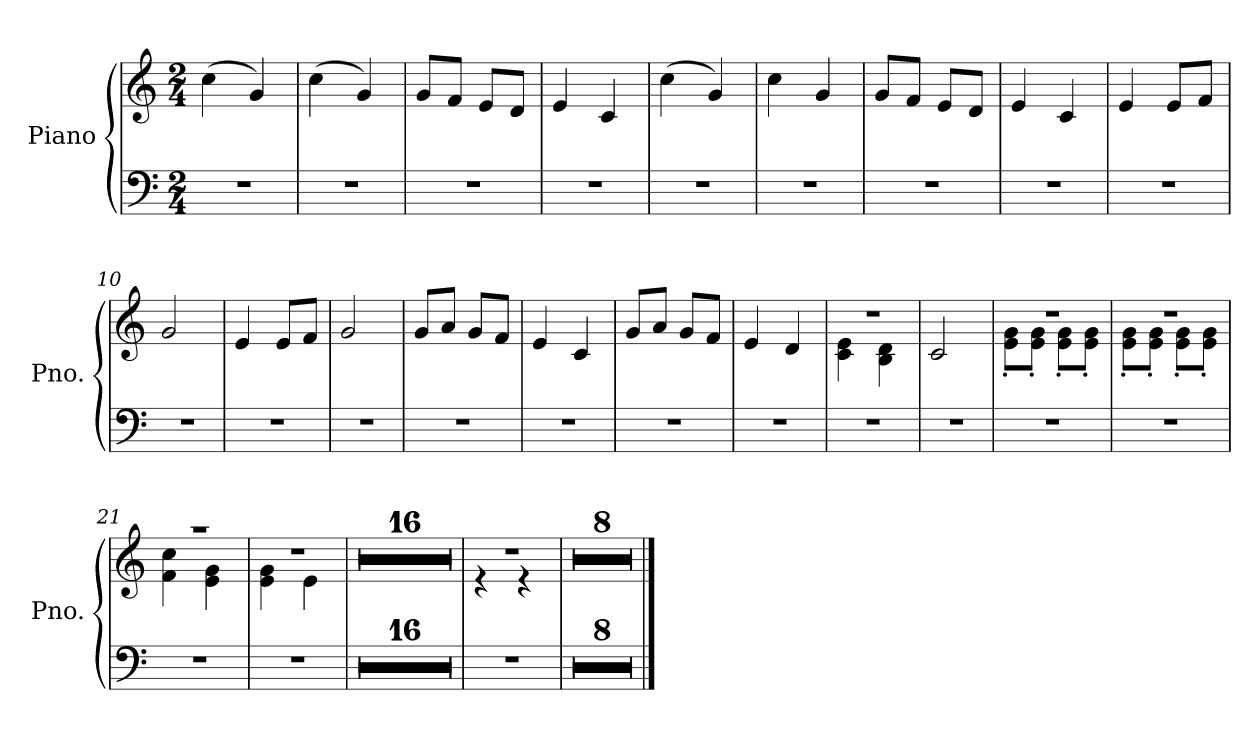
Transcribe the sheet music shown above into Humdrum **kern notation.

**kern	**kern
*part1	*part1
*staff2	*staff1
*I"Piano	*
*I'Pno.	*
*clefF4	*clefG2
*k[]	*k[]
*M2/4	*M2/4
=1	=1
2r	(4cc\
.	4g/)
=2	=2
2r	(4cc\
.	4g/)
=3	=3
2r	8g/L
.	8f/J
.	8e/L
.	8d/J
=4	=4
2r	4e/
.	4c/
=5	=5
2r	(4cc\
.	4g/)
=6	=6
2r	4cc\
.	4g/
=7	=7
2r	8g/L
.	8f/J
.	8e/L
.	8d/J
=8	=8
2r	4e/
.	4c/
=9	=9
2r	4e/
.	8e/L
.	8f/J
=10	=10
2r	2g/
=11	=11
2r	4e/
.	8e/L
.	8f/J
=12	=12
2r	2g/
!!LO:LB:g=z
=13	=13
2r	8g/L
.	8a/J
.	8g/L
.	8f/J
=14	=14
2r	4e/
.	4c/
=15	=15
2r	8g/L
.	8a/J
.	8g/L
.	8f/J
=16	=16
2r	4e/
.	4d/
=17	=17
*	*^
2r	2r	4c\ 4e\
.	.	4B\ 4d\
*	*v	*v
=18	=18
2r	2c/
=19	=19
*	*^
2r	2r	8e\' 8g\'L
.	.	8e\' 8g\'J
.	.	8e\' 8g\'L
.	.	8e\' 8g\'J
=20	=20	=20
2r	2r	8e\' 8g\'L
.	.	8e\' 8g\'J
.	.	8e\' 8g\'L
.	.	8e\' 8g\'J
=21	=21	=21
2r	2r	4f\ 4cc\
.	.	4e\ 4g\
=22	=22	=22
2r	2r	4e\ 4g\
.	.	4e\
*	*v	*v
=23	=23
2r	2r
!!LO:LB:g=z
=24	=24
2r	2r
=25	=25
2r	2r
=26	=26
2r	2r
=27	=27
2r	2r
=28	=28
2r	2r
=29	=29
2r	2r
=30	=30
2r	2r
=31	=31
2r	2r
=32	=32
2r	2r
=33	=33
2r	2r
=34	=34
2r	2r
=35	=35
2r	2r
=36	=36
2r	2r
=37	=37
2r	2r
=38	=38
2r	2r
=39	=39
*	*^
2r	2r	4r
.	.	4r
*	*v	*v
=40	=40
2r	2r
!!LO:LB:g=z
=41	=41
2r	2r
=42	=42
2r	2r
=43	=43
2r	2r
=44	=44
2r	2r
=45	=45
2r	2r
=46	=46
2r	2r
=47	=47
2r	2r
==	==
*-	*-
